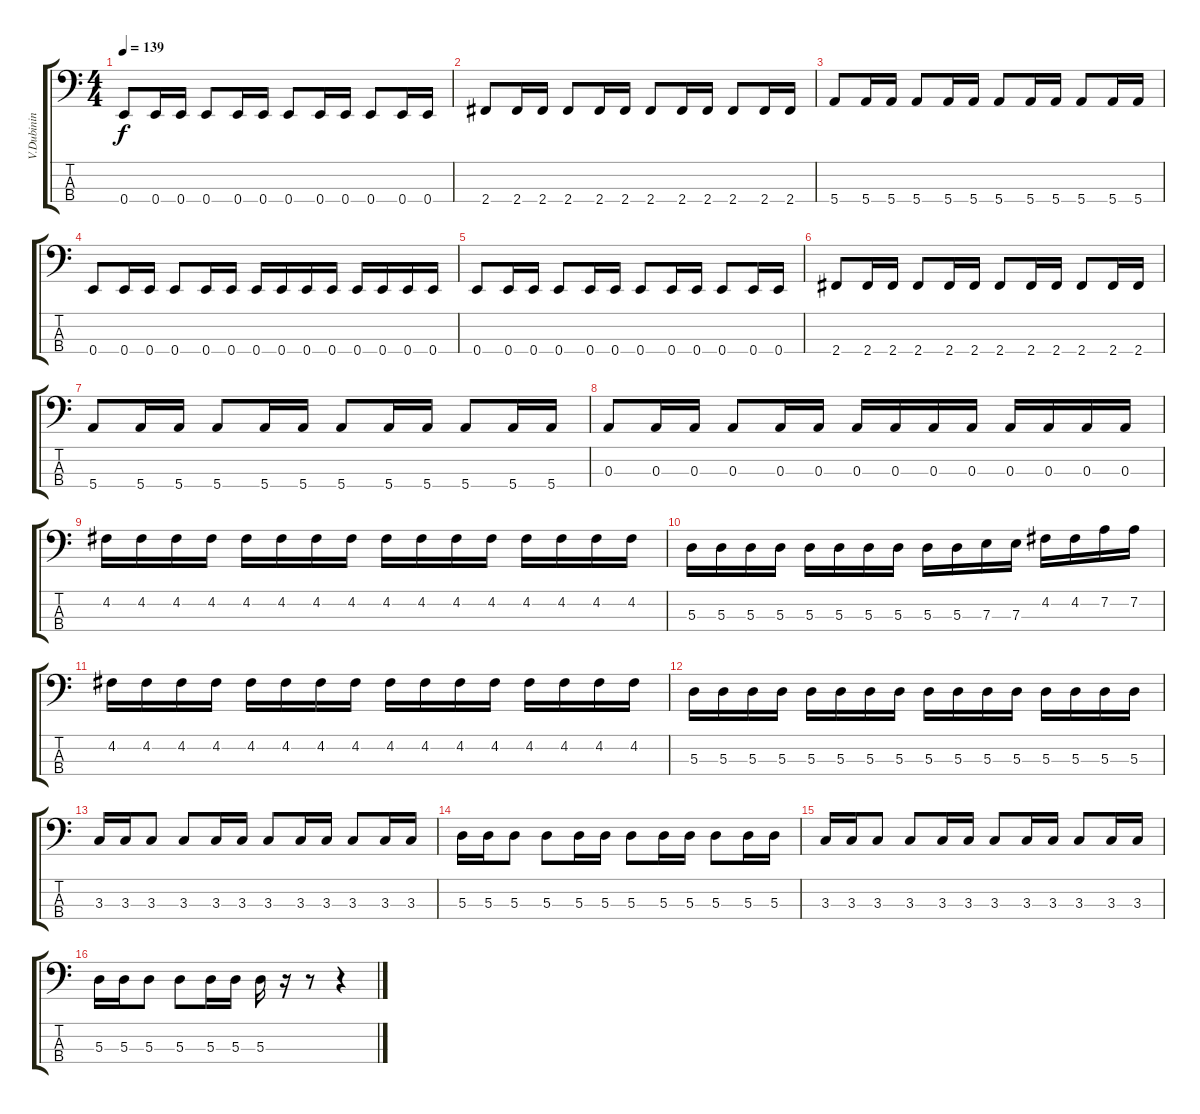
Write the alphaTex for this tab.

\track ("V.Dubinin" "V.Dubinin") {instrument electricbassfinger}
\staff {score tabs}
\tuning (G2 D2 A1 E1) {hide}
\ts (4 4)
\tempo 139
\clef f4
\ks c
0.4.8{dy f} 0.4.16 0.4.16 0.4.8 0.4.16 0.4.16 0.4.8 0.4.16 0.4.16 0.4.8 0.4.16 0.4.16 |
2.4.8 2.4.16 2.4.16 2.4.8 2.4.16 2.4.16 2.4.8 2.4.16 2.4.16 2.4.8 2.4.16 2.4.16 |
5.4.8 5.4.16 5.4.16 5.4.8 5.4.16 5.4.16 5.4.8 5.4.16 5.4.16 5.4.8 5.4.16 5.4.16 |
0.4.8 0.4.16 0.4.16 0.4.8 0.4.16 0.4.16 0.4.16 0.4.16 0.4.16 0.4.16 0.4.16 0.4.16 0.4.16 0.4.16 |
0.4.8 0.4.16 0.4.16 0.4.8 0.4.16 0.4.16 0.4.8 0.4.16 0.4.16 0.4.8 0.4.16 0.4.16 |
2.4.8 2.4.16 2.4.16 2.4.8 2.4.16 2.4.16 2.4.8 2.4.16 2.4.16 2.4.8 2.4.16 2.4.16 |
5.4.8 5.4.16 5.4.16 5.4.8 5.4.16 5.4.16 5.4.8 5.4.16 5.4.16 5.4.8 5.4.16 5.4.16 |
0.3.8 0.3.16 0.3.16 0.3.8 0.3.16 0.3.16 0.3.16 0.3.16 0.3.16 0.3.16 0.3.16 0.3.16 0.3.16 0.3.16 |
4.2.16 4.2.16 4.2.16 4.2.16 4.2.16 4.2.16 4.2.16 4.2.16 4.2.16 4.2.16 4.2.16 4.2.16 4.2.16 4.2.16 4.2.16 4.2.16 |
5.3.16 5.3.16 5.3.16 5.3.16 5.3.16 5.3.16 5.3.16 5.3.16 5.3.16 5.3.16 7.3.16 7.3.16 4.2.16 4.2.16 7.2.16 7.2.16 |
4.2.16 4.2.16 4.2.16 4.2.16 4.2.16 4.2.16 4.2.16 4.2.16 4.2.16 4.2.16 4.2.16 4.2.16 4.2.16 4.2.16 4.2.16 4.2.16 |
5.3.16 5.3.16 5.3.16 5.3.16 5.3.16 5.3.16 5.3.16 5.3.16 5.3.16 5.3.16 5.3.16 5.3.16 5.3.16 5.3.16 5.3.16 5.3.16 |
3.3.16 3.3.16 3.3.8 3.3.8 3.3.16 3.3.16 3.3.8 3.3.16 3.3.16 3.3.8 3.3.16 3.3.16 |
5.3.16 5.3.16 5.3.8 5.3.8 5.3.16 5.3.16 5.3.8 5.3.16 5.3.16 5.3.8 5.3.16 5.3.16 |
3.3.16 3.3.16 3.3.8 3.3.8 3.3.16 3.3.16 3.3.8 3.3.16 3.3.16 3.3.8 3.3.16 3.3.16 |
5.3.16 5.3.16 5.3.8 5.3.8 5.3.16 5.3.16 5.3.16 r.16 r.8 r.4
